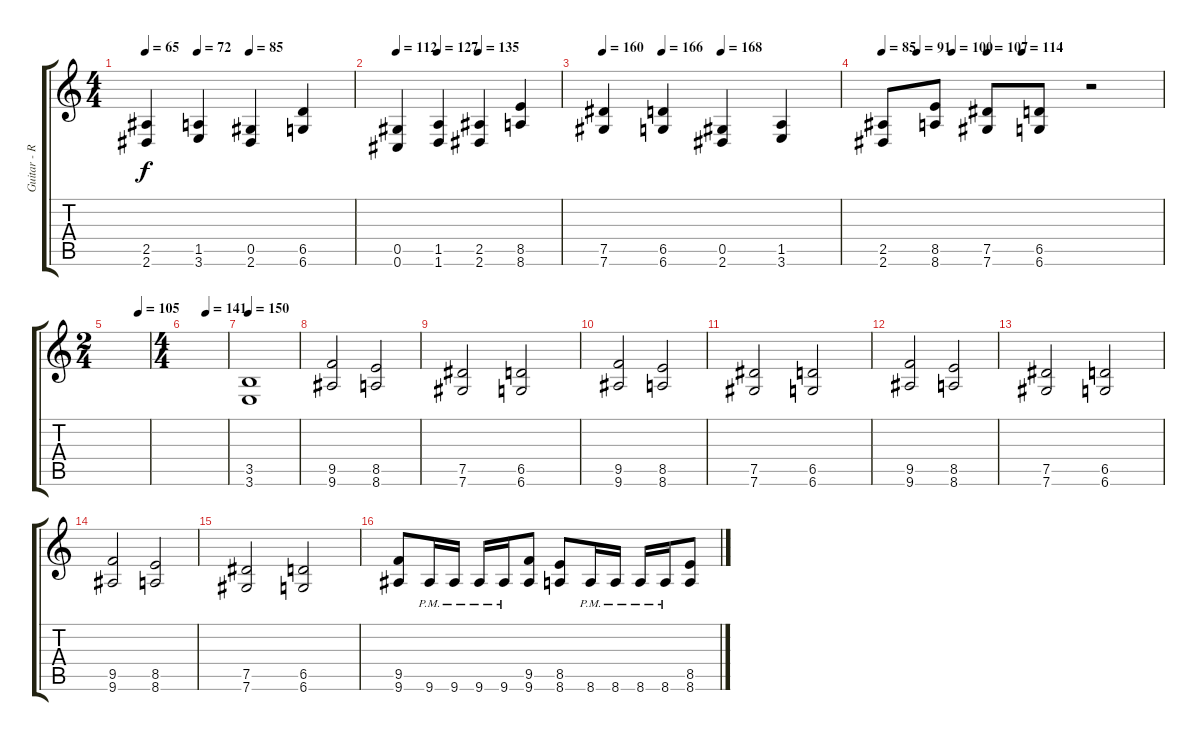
\track ("Guitar - Right" "Guitar - R") {instrument distortionguitar}
\staff {score tabs}
\tuning (Eb4 Bb3 Gb3 Db3 Ab2 Db2) {hide}
\ts (4 4)
\tempo 65
\tempo (72 0.25)
\tempo (85 0.5)
\clef g2
\ks c
(2.5 2.6).4{dy f} (1.5 3.6).4 (0.5 2.6).4 (6.5 6.6).4 |
\tempo 112
\tempo (127 0.25)
\tempo (135 0.5)
(0.5 0.6).4 (1.5 1.6).4 (2.5 2.6).4 (8.5 8.6).4 |
\tempo 160
\tempo (166 0.25)
\tempo (168 0.5)
(7.5 7.6).4 (6.5 6.6).4 (0.5 2.6).4 (1.5 3.6).4 |
\tempo 85
\tempo (91 0.125)
\tempo (100 0.25)
\tempo (107 0.375)
\tempo (114 0.5)
(2.5 2.6).8 (8.5 8.6).8 (7.5 7.6).8 (6.5 6.6).8 r.2 |
\ts (2 4)
\tempo (105 0.75)
|
\ts (4 4)
\tempo (141 0.5)
|
\tempo 150
(3.5 3.6).1 |
(9.5 9.6).2 (8.5 8.6).2 |
(7.5 7.6).2 (6.5 6.6).2 |
(9.5 9.6).2 (8.5 8.6).2 |
(7.5 7.6).2 (6.5 6.6).2 |
(9.5 9.6).2 (8.5 8.6).2 |
(7.5 7.6).2 (6.5 6.6).2 |
(9.5 9.6).2 (8.5 8.6).2 |
(7.5 7.6).2 (6.5 6.6).2 |
(9.5 9.6).8 9.6{pm}.16 9.6{pm}.16 9.6{pm}.16 9.6{pm}.16 (9.5 9.6).8 (8.5 8.6).8 8.6{pm}.16 8.6{pm}.16 8.6{pm}.16 8.6{pm}.16 (8.5 8.6).8
